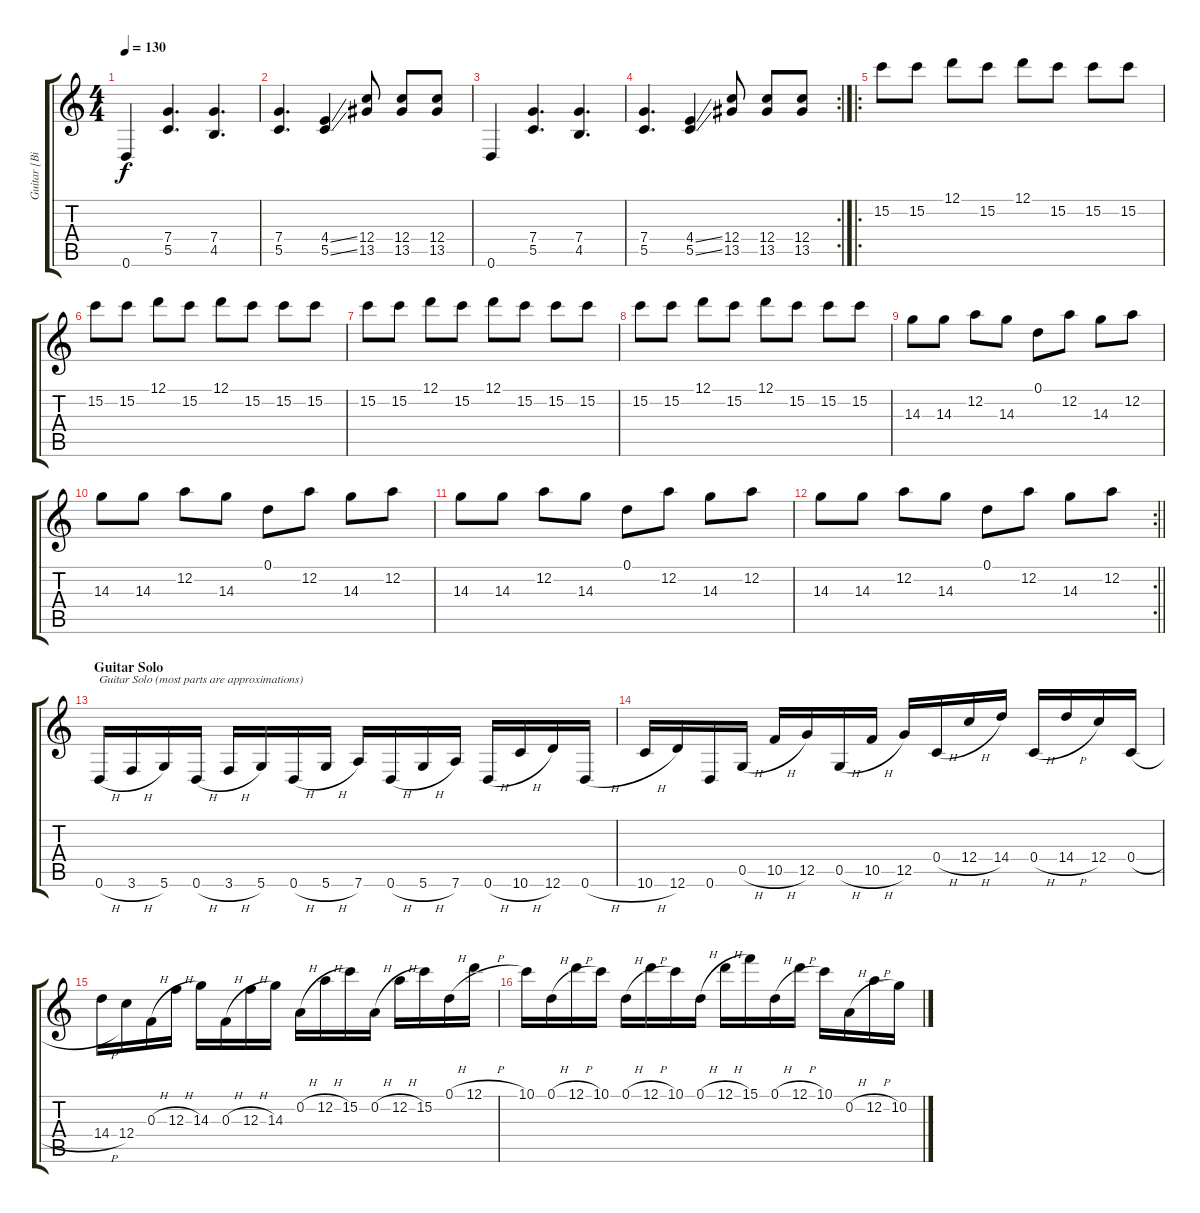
\track ("Guitar [Bill Kelliher]" "Guitar [Bi") {instrument distortionguitar}
\staff {score tabs}
\tuning (D4 A3 F3 C3 G2 D2) {hide}
\ts (4 4)
\tempo 130
\clef g2
\ks c
0.6.4{dy f} (7.4 5.5).4{d} (7.4 4.5).4{d} |
(7.4 5.5).4{d} (4.4{ss} 5.5{ss}).4 (12.4 13.5).8 (12.4 13.5).8 (12.4 13.5).8 |
0.6.4 (7.4 5.5).4{d} (7.4 4.5).4{d} |
\rc 2
(7.4 5.5).4{d} (4.4{ss} 5.5{ss}).4 (12.4 13.5).8 (12.4 13.5).8 (12.4 13.5).8 |
\ro
15.2.8 15.2.8 12.1.8 15.2.8 12.1.8 15.2.8 15.2.8 15.2.8 |
15.2.8 15.2.8 12.1.8 15.2.8 12.1.8 15.2.8 15.2.8 15.2.8 |
15.2.8 15.2.8 12.1.8 15.2.8 12.1.8 15.2.8 15.2.8 15.2.8 |
15.2.8 15.2.8 12.1.8 15.2.8 12.1.8 15.2.8 15.2.8 15.2.8 |
14.3.8 14.3.8 12.2.8 14.3.8 0.1.8 12.2.8 14.3.8 12.2.8 |
14.3.8 14.3.8 12.2.8 14.3.8 0.1.8 12.2.8 14.3.8 12.2.8 |
14.3.8 14.3.8 12.2.8 14.3.8 0.1.8 12.2.8 14.3.8 12.2.8 |
\rc 2
\barLineRight lightlight
14.3.8 14.3.8 12.2.8 14.3.8 0.1.8 12.2.8 14.3.8 12.2.8 |
\section ("" "Guitar Solo")
0.6{h}.16{txt "Guitar Solo (most parts are approximations)"} 3.6{h}.16 5.6.16 0.6{h}.16 3.6{h}.16 5.6.16 0.6{h}.16 5.6{h}.16 7.6.16 0.6{h}.16 5.6{h}.16 7.6.16 0.6{h}.16 10.6{h}.16 12.6.16 0.6{h}.16 |
10.6{h}.16 12.6.16 0.6.16 0.5{h}.16 10.5{h}.16 12.5.16 0.5{h}.16 10.5{h}.16 12.5.16 0.4{h}.16 12.4{h}.16 14.4.16 0.4{h}.16 14.4{h}.16 12.4.16 0.4{h}.16 |
14.4{h}.16 12.4.16 0.3{h}.16 12.3{h}.16 14.3.16 0.3{h}.16 12.3{h}.16 14.3.16 0.2{h}.16 12.2{h}.16 15.2.16 0.2{h}.16 12.2{h}.16 15.2.16 0.1{h}.16 12.1{h}.16 |
10.1.16 0.1{h}.16 12.1{h}.16 10.1.16 0.1{h}.16 12.1{h}.16 10.1.16 0.1{h}.16 12.1{h}.16 15.1.16 0.1{h}.16 12.1{h}.16 10.1.16 0.2{h}.16 12.2{h}.16 10.2.16
